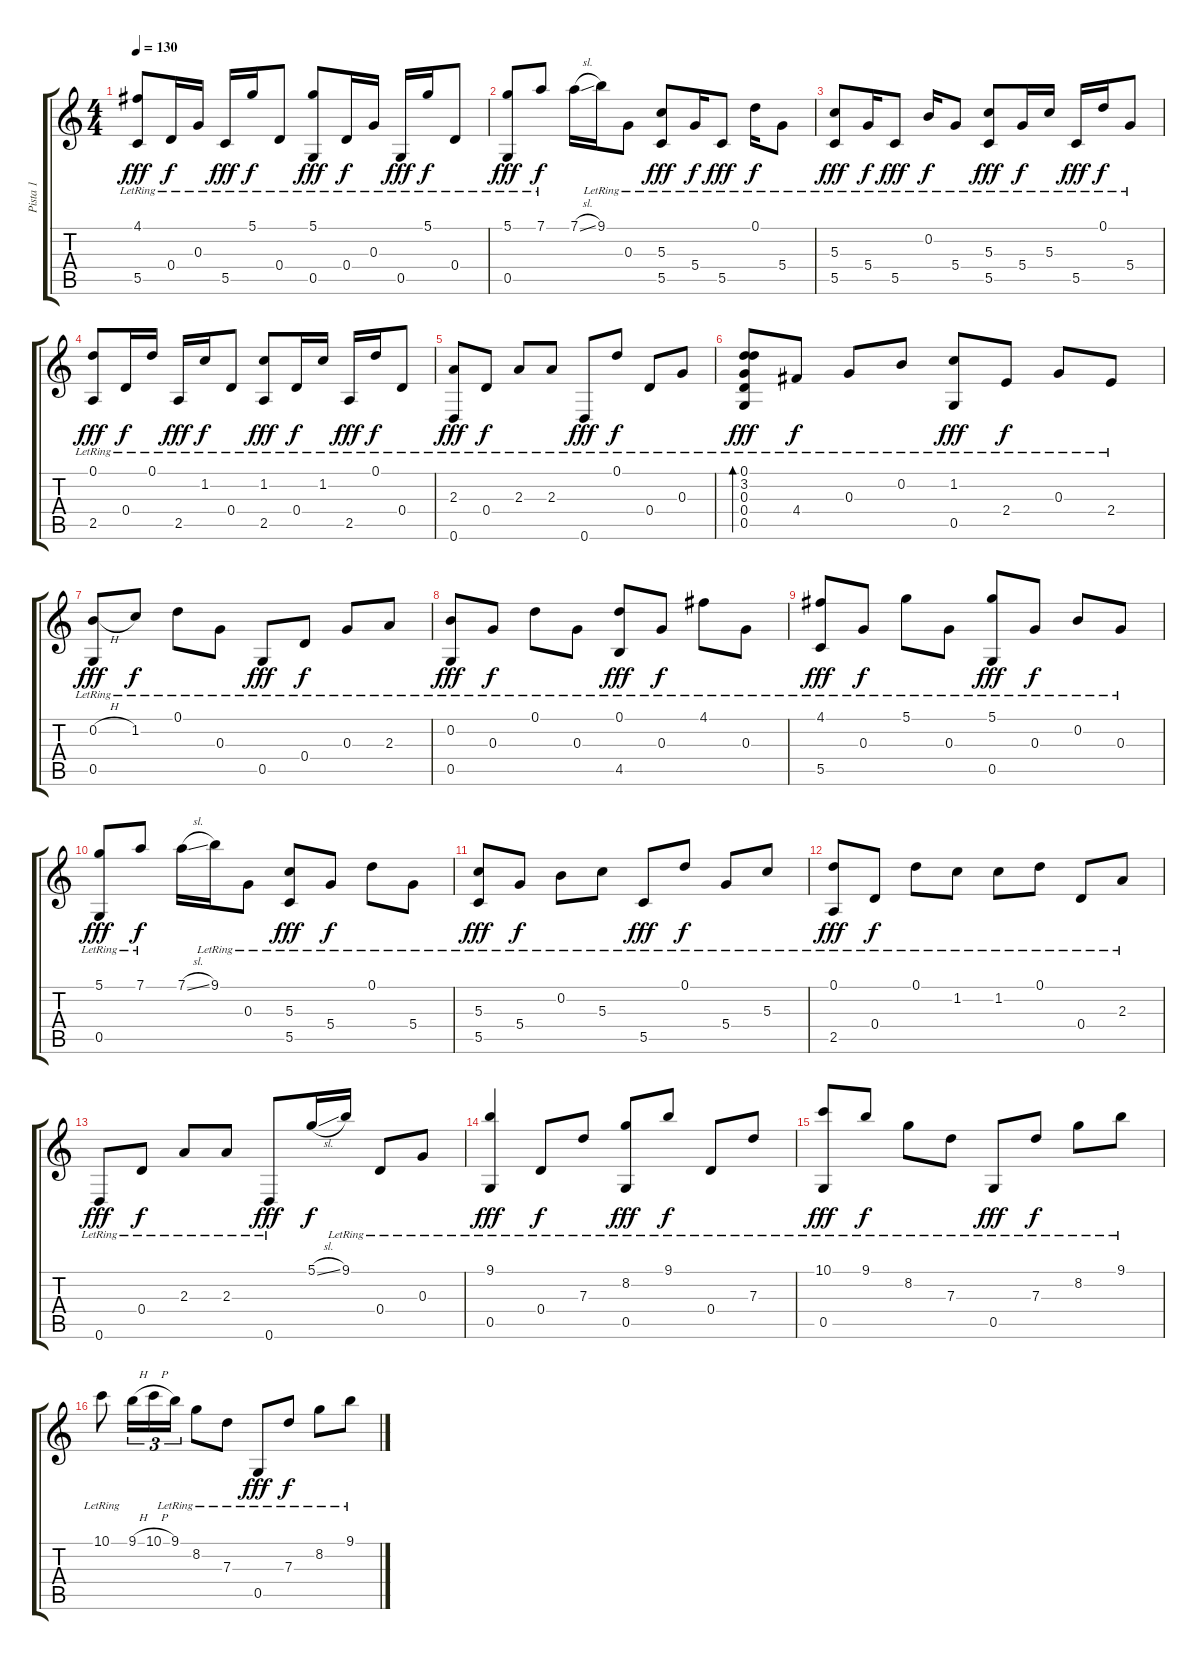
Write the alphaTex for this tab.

\track ("Pista 1" "Pista 1") {instrument acousticguitarnylon}
\staff {score tabs}
\tuning (D4 B3 G3 D3 G2 D2) {hide}
\ts (4 4)
\tempo 130
\clef g2
\ks c
(4.1{lr} 5.5{lr}).8{dy fff} 0.4{lr}.16{dy f} 0.3{lr}.16 5.5{lr}.16{dy fff} 5.1{lr}.16{dy f} 0.4{lr}.8 (5.1{lr} 0.5{lr}).8{dy fff} 0.4{lr}.16{dy f} 0.3{lr}.16 0.5{lr}.16{dy fff} 5.1{lr}.16{dy f} 0.4{lr}.8 |
(5.1{lr} 0.5{lr}).8{dy fff} 7.1{lr}.8{dy f} 7.1{sl}.16 9.1{lr}.16 0.3{lr}.8 (5.3{lr} 5.5{lr}).8{dy fff} 5.4{lr}.16{dy f} 5.5{lr}.8{dy fff} 0.1{lr}.16{dy f} 5.4{lr}.8 |
(5.3{lr} 5.5{lr}).8{dy fff} 5.4{lr}.16{dy f} 5.5{lr}.8{dy fff} 0.2{lr}.16{dy f} 5.4{lr}.8 (5.3{lr} 5.5{lr}).8{dy fff} 5.4{lr}.16{dy f} 5.3{lr}.16 5.5{lr}.16{dy fff} 0.1{lr}.16{dy f} 5.4{lr}.8 |
(0.1{lr} 2.5{lr}).8{dy fff} 0.4{lr}.16{dy f} 0.1{lr}.16 2.5{lr}.16{dy fff} 1.2{lr}.16{dy f} 0.4{lr}.8 (1.2{lr} 2.5{lr}).8{dy fff} 0.4{lr}.16{dy f} 1.2{lr}.16 2.5{lr}.16{dy fff} 0.1{lr}.16{dy f} 0.4{lr}.8 |
(2.3{lr} 0.6{lr}).8{dy fff} 0.4{lr}.8{dy f} 2.3{lr}.8 2.3{lr}.8 0.6{lr}.8{dy fff} 0.1{lr}.8{dy f} 0.4{lr}.8 0.3{lr}.8 |
(0.1{lr} 3.2{lr} 0.3{lr} 0.4{lr} 0.5{lr}).8{bd 120 dy fff} 4.4{lr}.8{dy f} 0.3{lr}.8 0.2{lr}.8 (1.2{lr} 0.5{lr}).8{dy fff} 2.4{lr}.8{dy f} 0.3{lr}.8 2.4{lr}.8 |
(0.2{h} 0.5{lr}).8{dy fff} 1.2{lr}.8{dy f} 0.1{lr}.8 0.3{lr}.8 0.5{lr}.8{dy fff} 0.4{lr}.8{dy f} 0.3{lr}.8 2.3{lr}.8 |
(0.2{lr} 0.5{lr}).8{dy fff} 0.3{lr}.8{dy f} 0.1{lr}.8 0.3{lr}.8 (0.1{lr} 4.5{lr}).8{dy fff} 0.3{lr}.8{dy f} 4.1{lr}.8 0.3{lr}.8 |
(4.1{lr} 5.5{lr}).8{dy fff} 0.3{lr}.8{dy f} 5.1{lr}.8 0.3{lr}.8 (5.1{lr} 0.5{lr}).8{dy fff} 0.3{lr}.8{dy f} 0.2{lr}.8 0.3{lr}.8 |
(5.1{lr} 0.5{lr}).8{dy fff} 7.1{lr}.8{dy f} 7.1{sl}.16 9.1{lr}.16 0.3{lr}.8 (5.3{lr} 5.5{lr}).8{dy fff} 5.4{lr}.8{dy f} 0.1{lr}.8 5.4{lr}.8 |
(5.3{lr} 5.5{lr}).8{dy fff} 5.4{lr}.8{dy f} 0.2{lr}.8 5.3{lr}.8 5.5{lr}.8{dy fff} 0.1{lr}.8{dy f} 5.4{lr}.8 5.3{lr}.8 |
(0.1{lr} 2.5{lr}).8{dy fff} 0.4{lr}.8{dy f} 0.1{lr}.8 1.2{lr}.8 1.2{lr}.8 0.1{lr}.8 0.4{lr}.8 2.3{lr}.8 |
0.6{lr}.8{dy fff} 0.4{lr}.8{dy f} 2.3{lr}.8 2.3{lr}.8 0.6{lr}.8{dy fff} 5.1{sl}.16{dy f} 9.1{lr}.16 0.4{lr}.8 0.3{lr}.8 |
(9.1{lr} 0.5{lr}).4{dy fff} 0.4{lr}.8{dy f} 7.3{lr}.8 (8.2{lr} 0.5{lr}).8{dy fff} 9.1{lr}.8{dy f} 0.4{lr}.8 7.3{lr}.8 |
(10.1{lr} 0.5{lr}).8{dy fff} 9.1{lr}.8{dy f} 8.2{lr}.8 7.3{lr}.8 0.5{lr}.8{dy fff} 7.3{lr}.8{dy f} 8.2{lr}.8 9.1{lr}.8 |
10.1{lr}.8 9.1{h}.16{tu (3 2)} 10.1{h}.16{tu (3 2)} 9.1{lr}.16{tu (3 2)} 8.2{lr}.8 7.3{lr}.8 0.5{lr}.8{dy fff} 7.3{lr}.8{dy f} 8.2{lr}.8 9.1{lr}.8
